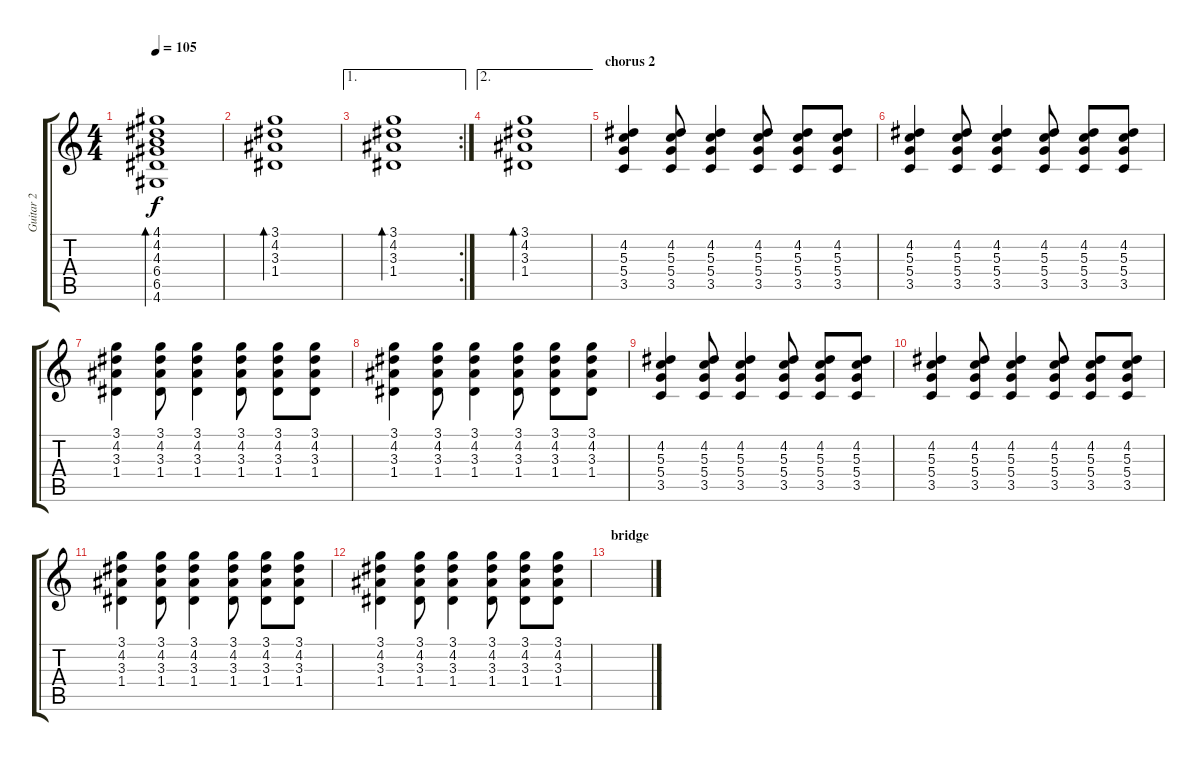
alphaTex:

\track ("Guitar 2" "Guitar 2") {instrument electricguitarjazz}
\staff {score tabs}
\tuning (E4 B3 G3 D3 A2 E2) {hide}
\ts (4 4)
\tempo 105
\clef g2
\ks c
(4.1 4.2 4.3 6.4 6.5 4.6).1{bd 120 dy f} |
(3.1 4.2 3.3 1.4).1{bd 120} |
\ae 1
\rc 2
(3.1 4.2 3.3 1.4).1{bd 120} |
\ae 2
(3.1 4.2 3.3 1.4).1{bd 120} |
\section ("" "chorus 2")
(4.2 5.3 5.4 3.5).4{instrument overdrivenguitar} (4.2 5.3 5.4 3.5).8 (4.2 5.3 5.4 3.5).4 (4.2 5.3 5.4 3.5).8 (4.2 5.3 5.4 3.5).8 (4.2 5.3 5.4 3.5).8 |
(4.2 5.3 5.4 3.5).4 (4.2 5.3 5.4 3.5).8 (4.2 5.3 5.4 3.5).4 (4.2 5.3 5.4 3.5).8 (4.2 5.3 5.4 3.5).8 (4.2 5.3 5.4 3.5).8 |
(3.1 4.2 3.3 1.4).4 (3.1 4.2 3.3 1.4).8 (3.1 4.2 3.3 1.4).4 (3.1 4.2 3.3 1.4).8 (3.1 4.2 3.3 1.4).8 (3.1 4.2 3.3 1.4).8 |
(3.1 4.2 3.3 1.4).4 (3.1 4.2 3.3 1.4).8 (3.1 4.2 3.3 1.4).4 (3.1 4.2 3.3 1.4).8 (3.1 4.2 3.3 1.4).8 (3.1 4.2 3.3 1.4).8 |
(4.2 5.3 5.4 3.5).4 (4.2 5.3 5.4 3.5).8 (4.2 5.3 5.4 3.5).4 (4.2 5.3 5.4 3.5).8 (4.2 5.3 5.4 3.5).8 (4.2 5.3 5.4 3.5).8 |
(4.2 5.3 5.4 3.5).4 (4.2 5.3 5.4 3.5).8 (4.2 5.3 5.4 3.5).4 (4.2 5.3 5.4 3.5).8 (4.2 5.3 5.4 3.5).8 (4.2 5.3 5.4 3.5).8 |
(3.1 4.2 3.3 1.4).4 (3.1 4.2 3.3 1.4).8 (3.1 4.2 3.3 1.4).4 (3.1 4.2 3.3 1.4).8 (3.1 4.2 3.3 1.4).8 (3.1 4.2 3.3 1.4).8 |
(3.1 4.2 3.3 1.4).4 (3.1 4.2 3.3 1.4).8 (3.1 4.2 3.3 1.4).4 (3.1 4.2 3.3 1.4).8 (3.1 4.2 3.3 1.4).8 (3.1 4.2 3.3 1.4).8 |
\section ("" "bridge")
